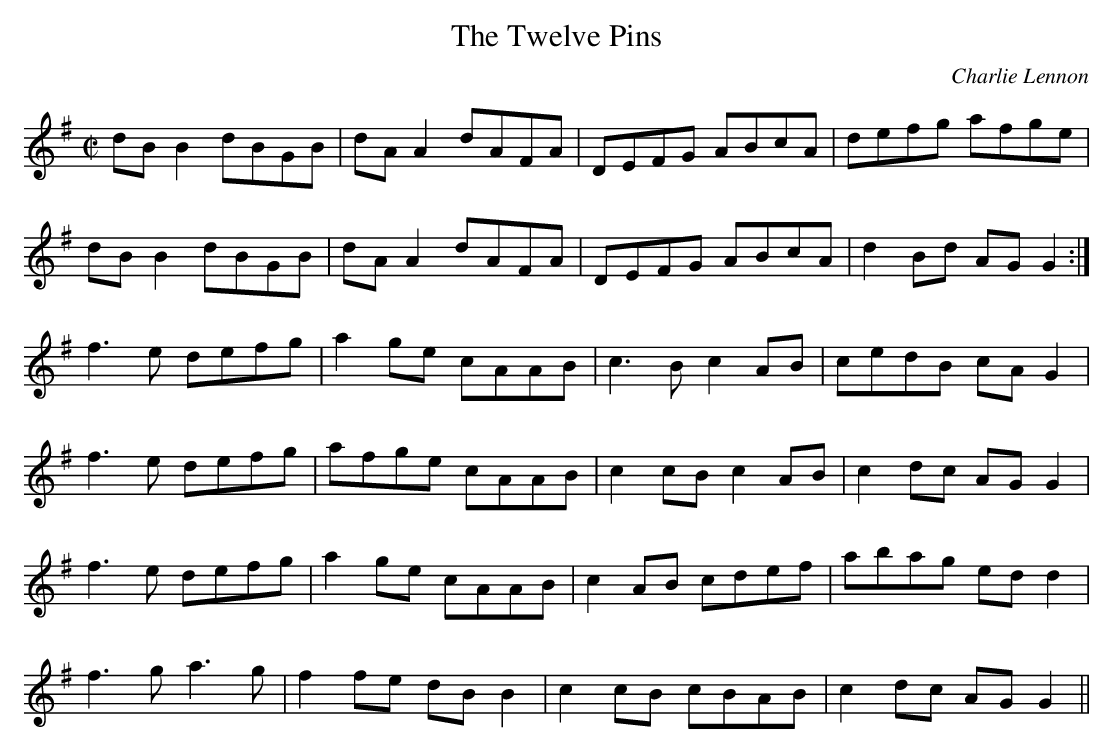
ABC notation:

X:1
T:Twelve Pins, The
C:Charlie Lennon
M:C|
K:G
dBB2 dBGB|dAA2 dAFA|DEFG ABcA|defg afge|
dBB2 dBGB|dAA2 dAFA|DEFG ABcA|d2Bd AGG2:|
f3e defg|a2ge cAAB|c3B c2AB|cedB cAG2|
f3e defg|afge cAAB|c2cB c2AB|c2dc AGG2|
f3e defg|a2ge cAAB|c2AB cdef|abag edd2|
f3g a3g|f2fe dBB2|c2cB cBAB|c2dc AGG2||
